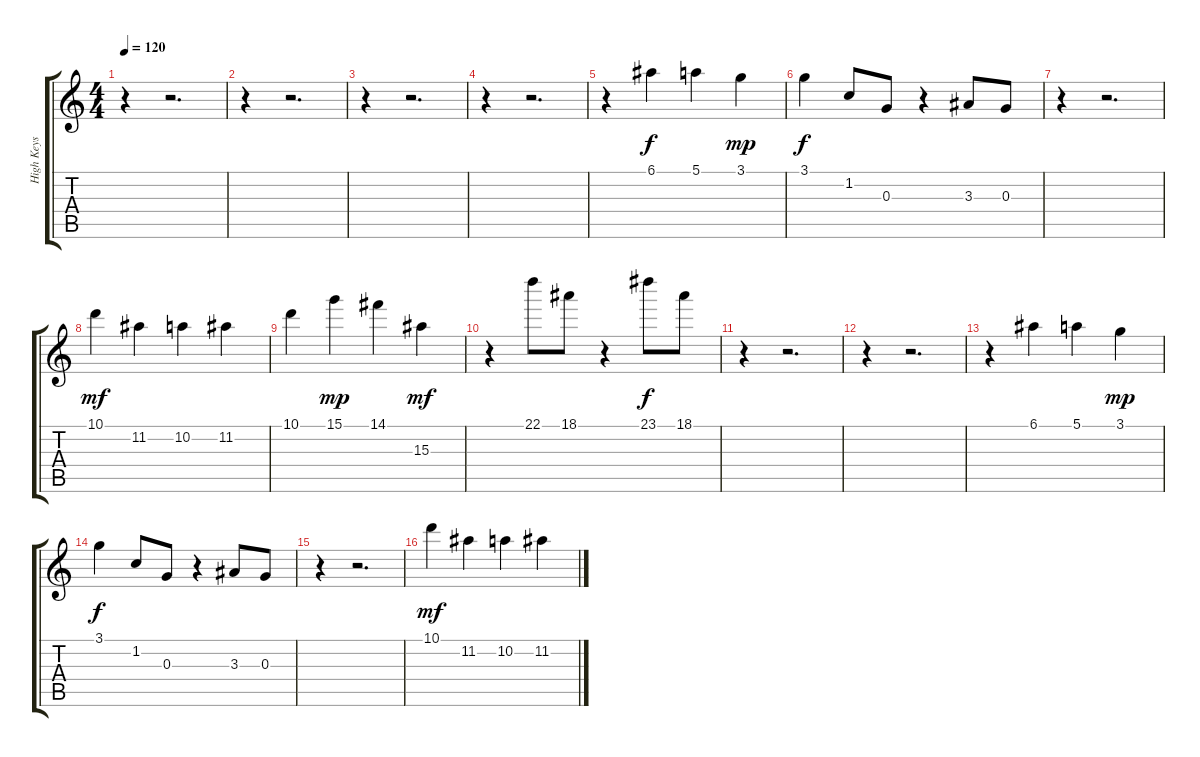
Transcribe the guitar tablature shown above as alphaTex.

\track ("High Keys" "High Keys") {instrument stringensemble1}
\staff {score tabs}
\tuning (E5 B4 G4 D4 A3 E3) {hide}
\ts (4 4)
\section ("" "")
\tempo 120
\clef g2
\ks c
r.4{dy f} r.2{d} |
r.4 r.2{d} |
r.4 r.2{d} |
r.4 r.2{d} |
r.4 6.1.4 5.1.4 3.1.4{dy mp} |
3.1.4{dy f} 1.2.8 0.3.8 r.4 3.3.8 0.3.8 |
r.4 r.2{d} |
10.1.4{dy mf} 11.2.4 10.2.4 11.2.4 |
10.1.4 15.1.4{dy mp} 14.1.4 15.3.4{dy mf} |
r.4 22.1.8 18.1.8 r.4 23.1.8{dy f} 18.1.8 |
r.4 r.2{d} |
r.4 r.2{d} |
r.4 6.1.4 5.1.4 3.1.4{dy mp} |
3.1.4{dy f} 1.2.8 0.3.8 r.4 3.3.8 0.3.8 |
r.4 r.2{d} |
10.1.4{dy mf} 11.2.4 10.2.4 11.2.4
